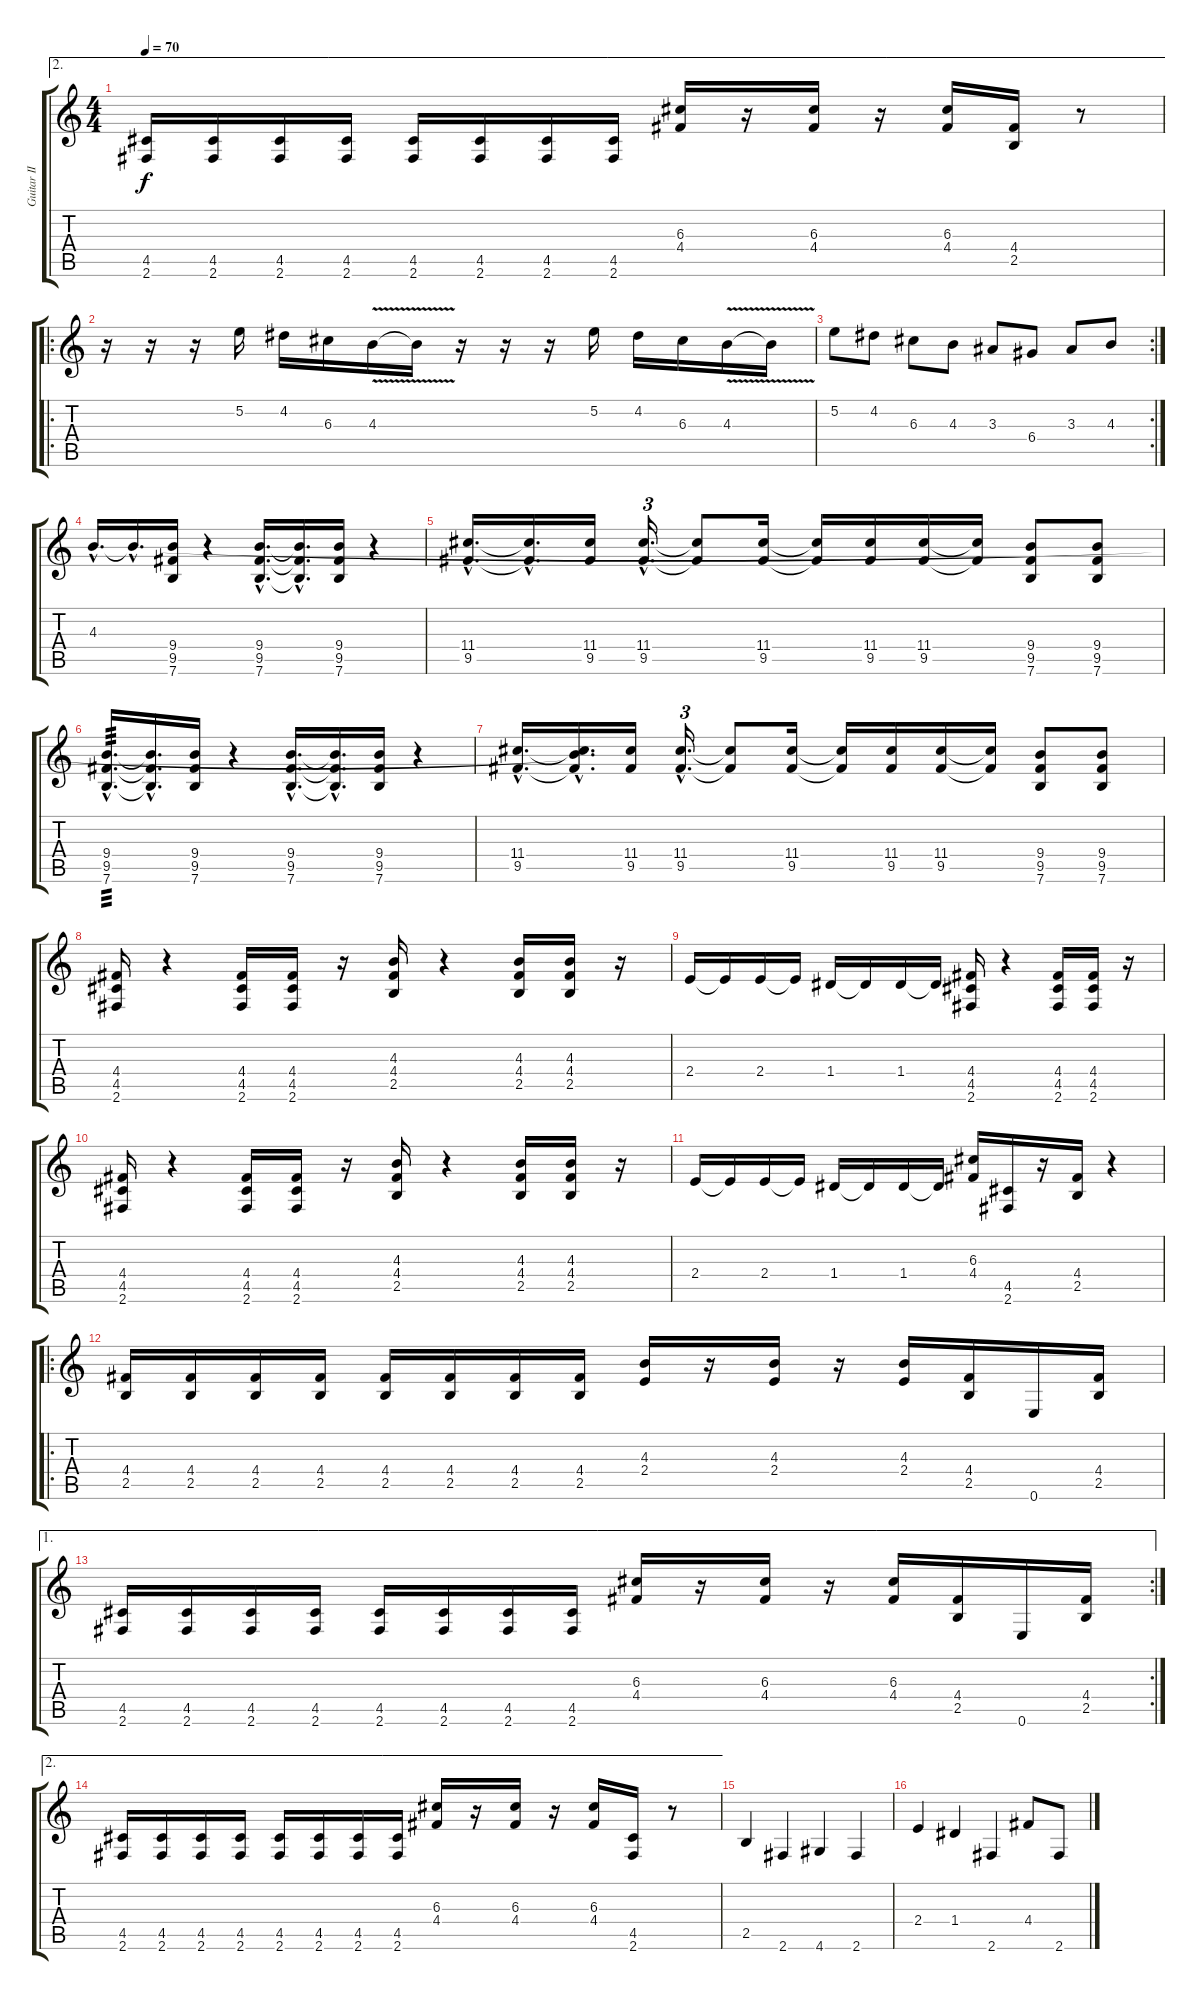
\track ("Guitar II" "Guitar II") {instrument distortionguitar}
\staff {score tabs}
\tuning (E4 B3 G3 D3 A2 E2) {hide}
\ae 2
\ts (4 4)
\tempo 70
\clef g2
\ks c
(4.5 2.6).16{dy f} (4.5 2.6).16 (4.5 2.6).16 (4.5 2.6).16 (4.5 2.6).16 (4.5 2.6).16 (4.5 2.6).16 (4.5 2.6).16 (6.3 4.4).16 r.16 (6.3 4.4).16 r.16 (6.3 4.4).16 (4.4 2.5).16 r.8 |
\ro
r.16 r.16 r.16 5.2.16 4.2.16 6.3.16 4.3{v}.16 4.3{t}.16 r.16 r.16 r.16 5.2.16 4.2.16 6.3.16 4.3{v}.16 4.3{t}.16 |
\rc 2
5.2.8 4.2.8 6.3.8 4.3.8 3.3.8 6.4.8 3.3.8 4.3.8 |
4.3{hac}.16{d} 4.3{hac t}.16{d} (9.4 9.5 7.6).16 r.4 (9.4{hac} 9.5{hac} 7.6{hac}).16{d} (9.4{hac t} 9.5{hac t} 7.6{hac t}).16{d} (9.4 9.5 7.6).16 r.4 |
(11.4{hac} 9.5{hac}).16{d} (11.4{hac t} 9.5{hac t}).16{d} (11.4 9.5).16 (11.4{hac} 9.5{hac}).16{d tu (3 2)} (11.4{t} 9.5{t}).8 (11.4 9.5).16 (11.4{t} 9.5{t}).16 (11.4 9.5).16 (11.4 9.5).16 (11.4{t} 9.5{t}).16 (9.4 9.5 7.6).8 (9.4 9.5 7.6).8 |
(9.4{hac} 9.5{hac} 7.6{hac}).16{d tp 3} (9.4{hac t} 9.5{hac t} 7.6{hac t}).16{d} (9.4 9.5 7.6).16 r.4 (9.4{hac} 9.5{hac} 7.6{hac}).16{d} (9.4{hac t} 9.5{hac t} 7.6{hac t}).16{d} (9.4 9.5 7.6).16 r.4 |
(11.4{hac} 9.5{hac}).16{d} (4.3{hac t} 11.4{hac t} 9.5{hac t}).16{d} (11.4 9.5).16 (11.4{hac} 9.5{hac}).16{d tu (3 2)} (11.4{t} 9.5{t}).8 (11.4 9.5).16 (11.4{t} 9.5{t}).16 (11.4 9.5).16 (11.4 9.5).16 (11.4{t} 9.5{t}).16 (9.4 9.5 7.6).8 (9.4 9.5 7.6).8 |
(4.4 4.5 2.6).16 r.4 (4.4 4.5 2.6).16 (4.4 4.5 2.6).16 r.16 (4.3 4.4 2.5).16 r.4 (4.3 4.4 2.5).16 (4.3 4.4 2.5).16 r.16 |
2.4.16 2.4{t}.16 2.4.16 2.4{t}.16 1.4.16 1.4{t}.16 1.4.16 1.4{t}.16 (4.4 4.5 2.6).16 r.4 (4.4 4.5 2.6).16 (4.4 4.5 2.6).16 r.16 |
(4.4 4.5 2.6).16 r.4 (4.4 4.5 2.6).16 (4.4 4.5 2.6).16 r.16 (4.3 4.4 2.5).16 r.4 (4.3 4.4 2.5).16 (4.3 4.4 2.5).16 r.16 |
2.4.16 2.4{t}.16 2.4.16 2.4{t}.16 1.4.16 1.4{t}.16 1.4.16 1.4{t}.16 (6.3 4.4).16 (4.5 2.6).16 r.16 (4.4 2.5).16 r.4 |
\ro
(4.4 2.5).16 (4.4 2.5).16 (4.4 2.5).16 (4.4 2.5).16 (4.4 2.5).16 (4.4 2.5).16 (4.4 2.5).16 (4.4 2.5).16 (4.3 2.4).16 r.16 (4.3 2.4).16 r.16 (4.3 2.4).16 (4.4 2.5).16 0.6.16 (4.4 2.5).16 |
\ae 1
\rc 2
(4.5 2.6).16 (4.5 2.6).16 (4.5 2.6).16 (4.5 2.6).16 (4.5 2.6).16 (4.5 2.6).16 (4.5 2.6).16 (4.5 2.6).16 (6.3 4.4).16 r.16 (6.3 4.4).16 r.16 (6.3 4.4).16 (4.4 2.5).16 0.6.16 (4.4 2.5).16 |
\ae 2
(4.5 2.6).16 (4.5 2.6).16 (4.5 2.6).16 (4.5 2.6).16 (4.5 2.6).16 (4.5 2.6).16 (4.5 2.6).16 (4.5 2.6).16 (6.3 4.4).16 r.16 (6.3 4.4).16 r.16 (6.3 4.4).16 (4.5 2.6).16 r.8 |
2.5.4 2.6.4 4.6.4 2.6.4 |
2.4.4 1.4.4 2.6.4 4.4.8 2.6.8
